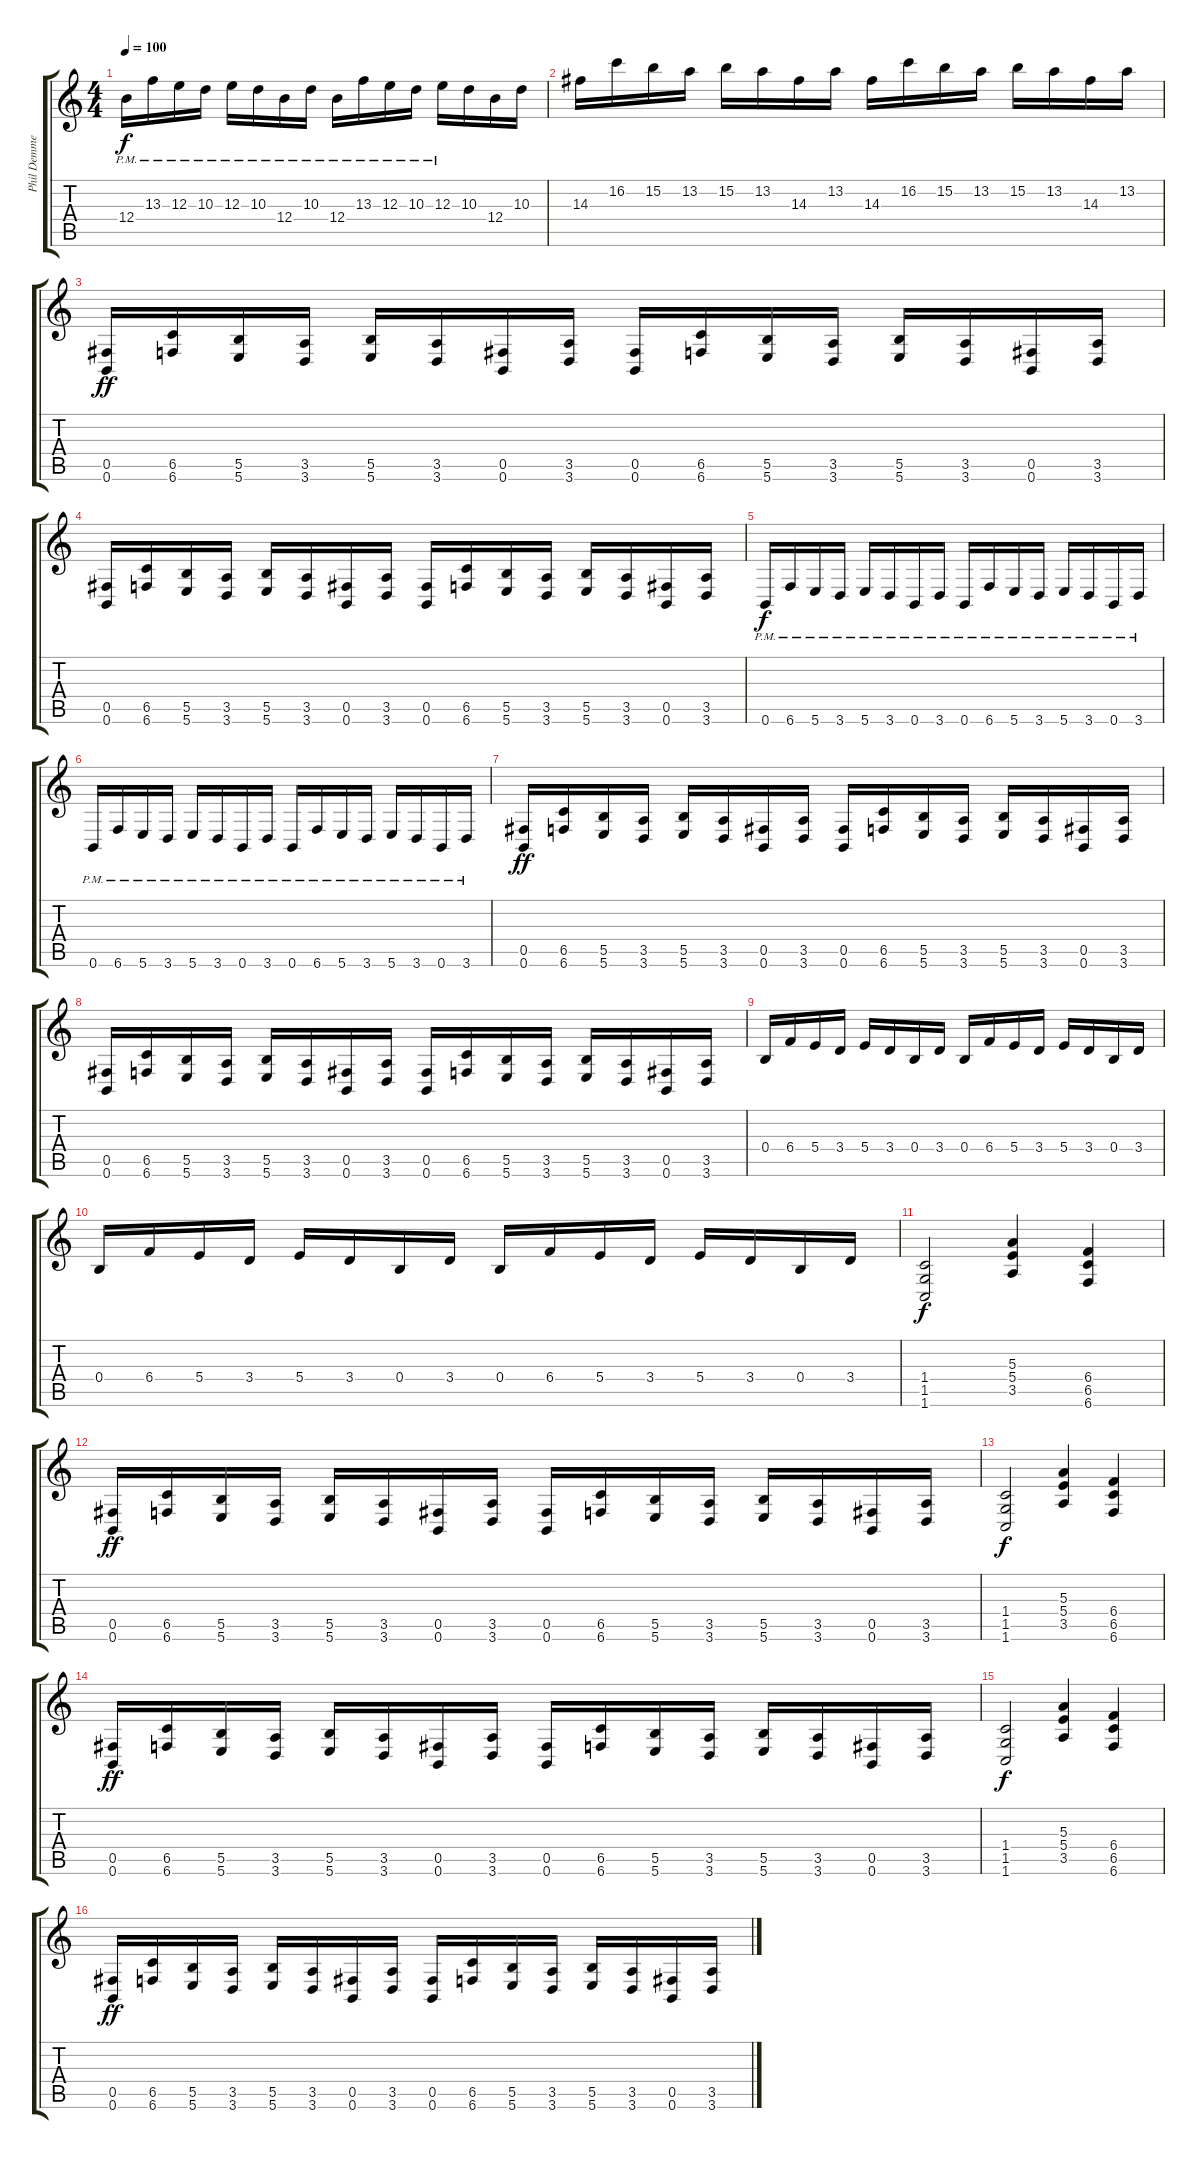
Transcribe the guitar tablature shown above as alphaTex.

\track ("Phil Demmel" "Phil Demme") {instrument distortionguitar}
\staff {score tabs}
\tuning (Db4 Ab3 E3 B2 Gb2 B1) {hide}
\ts (4 4)
\tempo 100
\clef g2
\ks c
12.4{pm}.16{dy f} 13.3{pm}.16 12.3{pm}.16 10.3{pm}.16 12.3{pm}.16 10.3{pm}.16 12.4{pm}.16 10.3{pm}.16 12.4{pm}.16 13.3{pm}.16 12.3{pm}.16 10.3{pm}.16 12.3{pm}.16 10.3.16 12.4.16 10.3.16 |
14.3.16 16.2.16 15.2.16 13.2.16 15.2.16 13.2.16 14.3.16 13.2.16 14.3.16 16.2.16 15.2.16 13.2.16 15.2.16 13.2.16 14.3.16 13.2.16 |
(0.5 0.6).16{dy ff} (6.5 6.6).16 (5.5 5.6).16 (3.5 3.6).16 (5.5 5.6).16 (3.5 3.6).16 (0.5 0.6).16 (3.5 3.6).16 (0.5 0.6).16 (6.5 6.6).16 (5.5 5.6).16 (3.5 3.6).16 (5.5 5.6).16 (3.5 3.6).16 (0.5 0.6).16 (3.5 3.6).16 |
(0.5 0.6).16 (6.5 6.6).16 (5.5 5.6).16 (3.5 3.6).16 (5.5 5.6).16 (3.5 3.6).16 (0.5 0.6).16 (3.5 3.6).16 (0.5 0.6).16 (6.5 6.6).16 (5.5 5.6).16 (3.5 3.6).16 (5.5 5.6).16 (3.5 3.6).16 (0.5 0.6).16 (3.5 3.6).16 |
0.6{pm}.16{dy f} 6.6{pm}.16 5.6{pm}.16 3.6{pm}.16 5.6{pm}.16 3.6{pm}.16 0.6{pm}.16 3.6{pm}.16 0.6{pm}.16 6.6{pm}.16 5.6{pm}.16 3.6{pm}.16 5.6{pm}.16 3.6{pm}.16 0.6{pm}.16 3.6{pm}.16 |
0.6{pm}.16 6.6{pm}.16 5.6{pm}.16 3.6{pm}.16 5.6{pm}.16 3.6{pm}.16 0.6{pm}.16 3.6{pm}.16 0.6{pm}.16 6.6{pm}.16 5.6{pm}.16 3.6{pm}.16 5.6{pm}.16 3.6{pm}.16 0.6{pm}.16 3.6{pm}.16 |
(0.5 0.6).16{dy ff} (6.5 6.6).16 (5.5 5.6).16 (3.5 3.6).16 (5.5 5.6).16 (3.5 3.6).16 (0.5 0.6).16 (3.5 3.6).16 (0.5 0.6).16 (6.5 6.6).16 (5.5 5.6).16 (3.5 3.6).16 (5.5 5.6).16 (3.5 3.6).16 (0.5 0.6).16 (3.5 3.6).16 |
(0.5 0.6).16 (6.5 6.6).16 (5.5 5.6).16 (3.5 3.6).16 (5.5 5.6).16 (3.5 3.6).16 (0.5 0.6).16 (3.5 3.6).16 (0.5 0.6).16 (6.5 6.6).16 (5.5 5.6).16 (3.5 3.6).16 (5.5 5.6).16 (3.5 3.6).16 (0.5 0.6).16 (3.5 3.6).16 |
0.4.16 6.4.16 5.4.16 3.4.16 5.4.16 3.4.16 0.4.16 3.4.16 0.4.16 6.4.16 5.4.16 3.4.16 5.4.16 3.4.16 0.4.16 3.4.16 |
0.4.16 6.4.16 5.4.16 3.4.16 5.4.16 3.4.16 0.4.16 3.4.16 0.4.16 6.4.16 5.4.16 3.4.16 5.4.16 3.4.16 0.4.16 3.4.16 |
(1.4 1.5 1.6).2{dy f} (5.3 5.4 3.5).4 (6.4 6.5 6.6).4 |
(0.5 0.6).16{dy ff} (6.5 6.6).16 (5.5 5.6).16 (3.5 3.6).16 (5.5 5.6).16 (3.5 3.6).16 (0.5 0.6).16 (3.5 3.6).16 (0.5 0.6).16 (6.5 6.6).16 (5.5 5.6).16 (3.5 3.6).16 (5.5 5.6).16 (3.5 3.6).16 (0.5 0.6).16 (3.5 3.6).16 |
(1.4 1.5 1.6).2{dy f} (5.3 5.4 3.5).4 (6.4 6.5 6.6).4 |
(0.5 0.6).16{dy ff} (6.5 6.6).16 (5.5 5.6).16 (3.5 3.6).16 (5.5 5.6).16 (3.5 3.6).16 (0.5 0.6).16 (3.5 3.6).16 (0.5 0.6).16 (6.5 6.6).16 (5.5 5.6).16 (3.5 3.6).16 (5.5 5.6).16 (3.5 3.6).16 (0.5 0.6).16 (3.5 3.6).16 |
(1.4 1.5 1.6).2{dy f} (5.3 5.4 3.5).4 (6.4 6.5 6.6).4 |
(0.5 0.6).16{dy ff} (6.5 6.6).16 (5.5 5.6).16 (3.5 3.6).16 (5.5 5.6).16 (3.5 3.6).16 (0.5 0.6).16 (3.5 3.6).16 (0.5 0.6).16 (6.5 6.6).16 (5.5 5.6).16 (3.5 3.6).16 (5.5 5.6).16 (3.5 3.6).16 (0.5 0.6).16 (3.5 3.6).16
